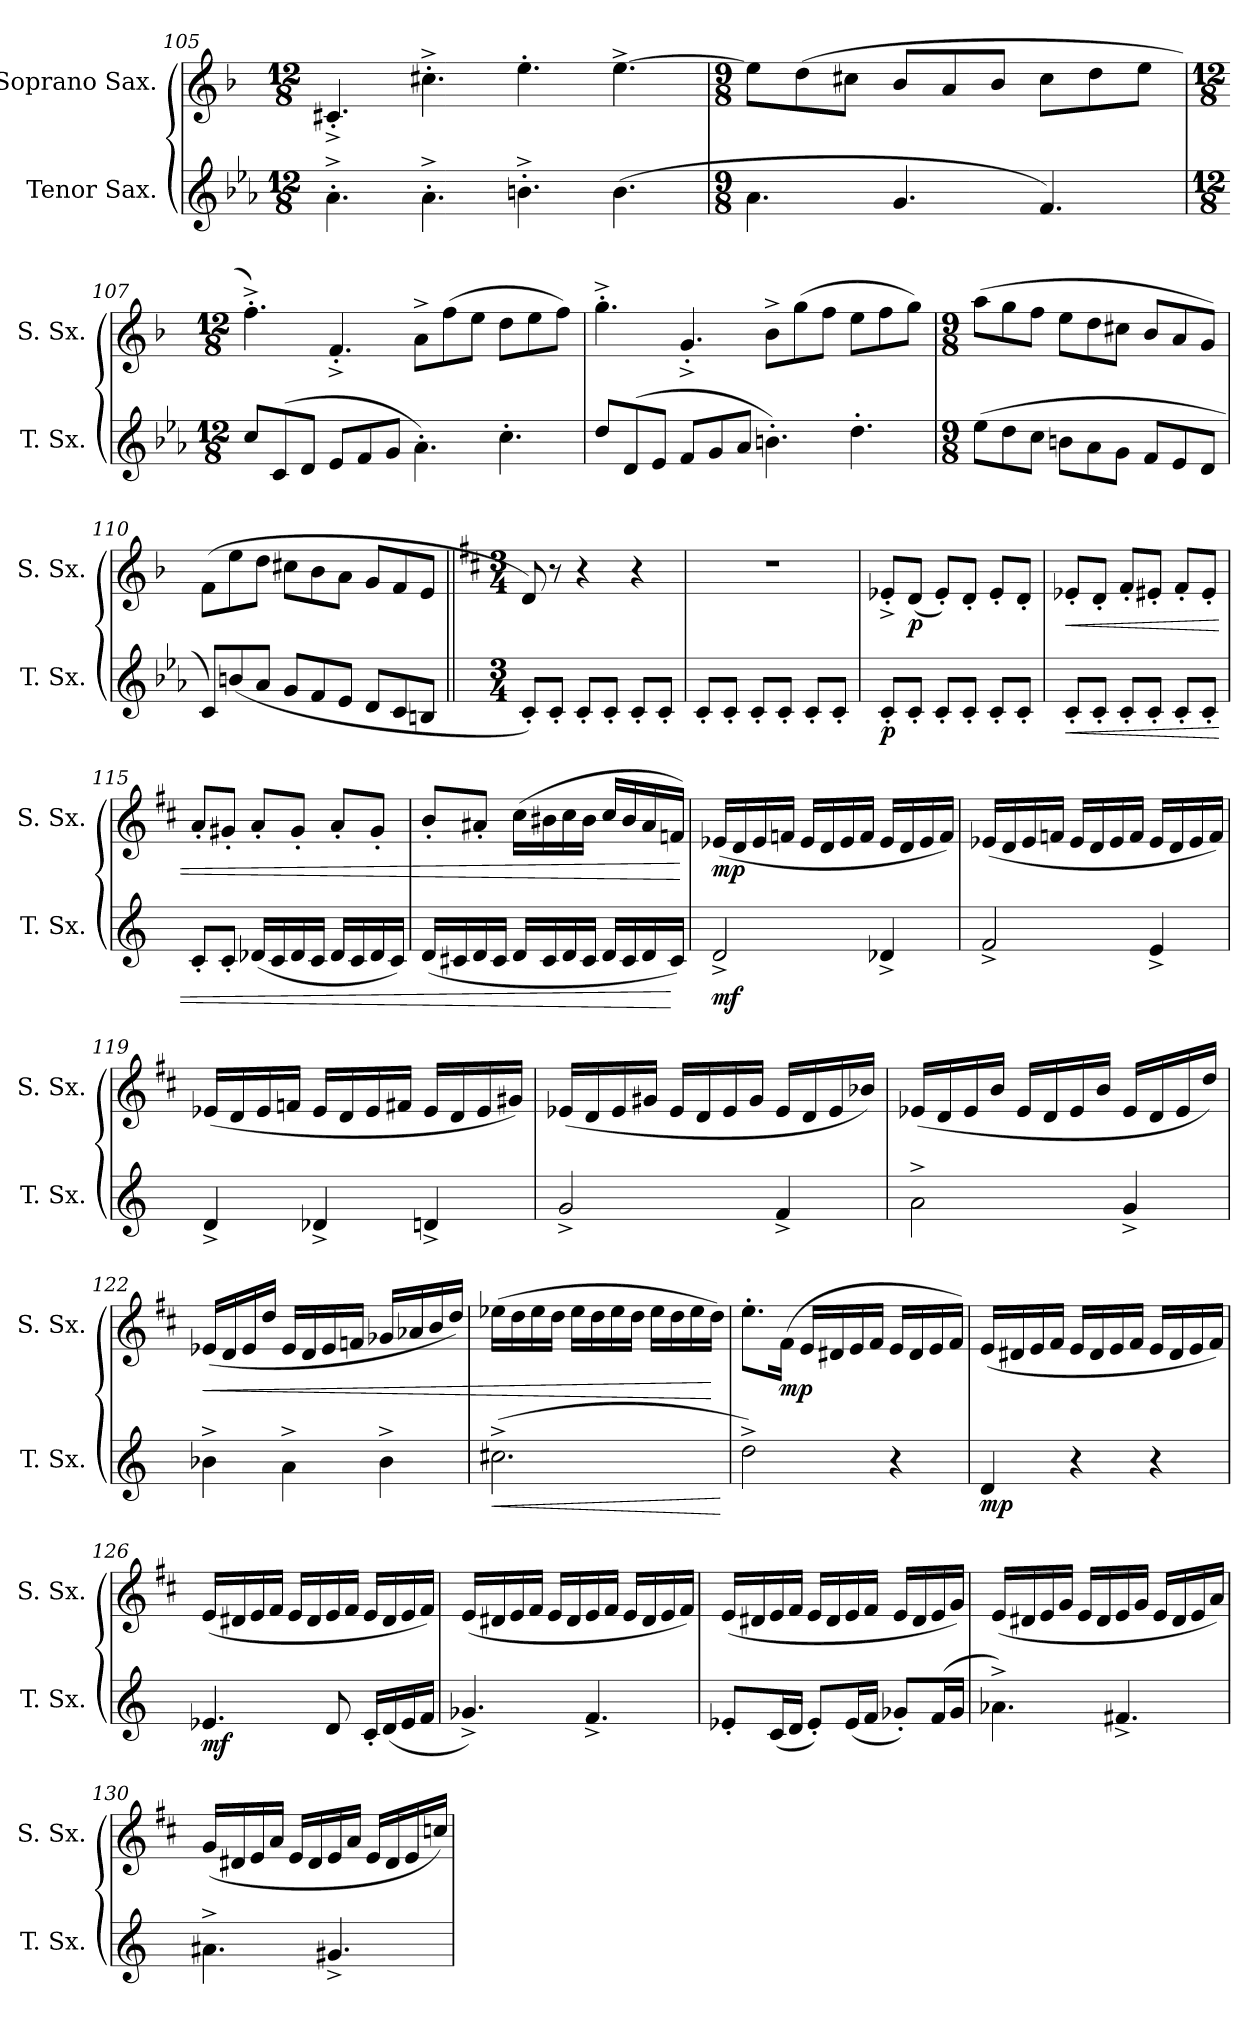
**kern	**dynam	**kern	**dynam
*part2	*part2	*part1	*part1
*staff2	*staff2	*staff1	*staff1
*I"Tenor Sax.	*	*I"Soprano Sax.	*
*I'T. Sx.	*	*I'S. Sx.	*
*clefG2	*	*clefG2	*
*ITrd8c14	*	*ITrd1c2	*
*k[b-e-a-]	*	*k[b-e-a-]	*
*E-:	*	*E-:	*
*M12/8	*	*M12/8	*
=105	=105	=105	=105
4.A-'>^>\	.	4.Bn^<'</	.
4.A-'>^>\	.	4.bn^>'>\	.
4.Bn'>^>\	.	4.dd'>\	.
(>4.B\	.	[4.dd^>\	.
=106	=106	=106	=106
*M9/8	*	*M9/8	*
4.A-\	.	8dd\L]	.
.	.	(>8cc\	.
.	.	8bn\J	.
4.G/	.	8a-/L	.
.	.	8g/	.
.	.	8a-/J	.
4.F/)	.	8b\L	.
.	.	8cc\	.
.	.	8dd\J	.
!!LO:LB:g=z
=107	=107	=107	=107
*M12/8	*	*M12/8	*
8c/L	.	4.ee-^>'>\)	.
(>8C/	.	.	.
8D/J	.	.	.
8E-/L	.	4.e-^<'</	.
8F/	.	.	.
8G/J	.	.	.
4.A-'>\)	.	8g^>\L	.
.	.	(>8ee-\	.
.	.	8dd\J	.
4.c'>\	.	8cc\L	.
.	.	8dd\	.
.	.	8ee-\J)	.
=108	=108	=108	=108
8d/L	.	4.ff^>'>\	.
(>8D/	.	.	.
8E-/J	.	.	.
8F/L	.	4.f^<'</	.
8G/	.	.	.
8A-/J	.	.	.
4.Bn'>\)	.	8a-^>\L	.
.	.	(>8ff\	.
.	.	8ee-\J	.
4.d'>\	.	8dd\L	.
.	.	8ee-\	.
.	.	8ff\J)	.
=109	=109	=109	=109
*M9/8	*	*M9/8	*
(>8e-\L	.	(>8gg\L	.
8d\	.	8ff\	.
8c\J	.	8ee-\J	.
8Bn\L	.	8dd\L	.
8A-\	.	8cc\	.
8G\J	.	8bn\J	.
8F/L	.	8a-/L	.
8E-/	.	8g/	.
8D/J	.	8f/J)	.
!!LO:PB:g=z
=110	=110	=110	=110
8C/L)	.	(>8e-\L	.
(<8Bn/	.	8dd\	.
8A-/J	.	8cc\J	.
8G/L	.	8bn\L	.
8F/	.	8a-\	.
8E-/J	.	8g\J	.
8D/L	.	8f/L	.
8C/	.	8e-/	.
8BBn/J	.	8d/J	.
=111||	=111||	=111||	=111||
*k[]	*	*k[]	*
*C:	*	*C:	*
*M3/4	*	*M3/4	*
*	*	*MM100	*
8C'</L)	.	8c/)	.
8C'</J	.	8r	.
8C'</L	.	4r	.
8C'</J	.	.	.
8C'</L	.	4r	.
8C'</J	.	.	.
=112	=112	=112	=112
8C'</L	.	2.r	.
8C'</J	.	.	.
8C'</L	.	.	.
8C'</J	.	.	.
8C'</L	.	.	.
8C'</J	.	.	.
=113	=113	=113	=113
!	!LO:DY:b	!	!
8C'</L	p	8d-X'<^</L	.
!	!	!	!LO:DY:b
8C'</J	.	(<8c/J	p
8C'</L	.	8d-'</L)	.
8C'</J	.	8c'</J	.
8C'</L	.	8d-'</L	.
8C'</J	.	8c'</J	.
!!LO:LB:g=z
=114	=114	=114	=114
!	!LO:HP:b	!	!LO:HP:b
8C'</L	<	8d-X'</L	<
8C'</J	.	8c'</J	.
8C'</L	.	8e'</L	.
8C'</J	.	8d#X'</J	.
8C'</L	.	8e'</L	.
8C'</J	.	8d#'</J	.
=115	=115	=115	=115
8C'</L	.	8g'</L	.
8C'</J	.	8f#X'</J	.
(<16D-X/LL	.	8g'</L	.
16C/	.	.	.
16D-/	.	8f#'</J	.
16C/JJ	.	.	.
16D-/LL	.	8g'</L	.
16C/	.	.	.
16D-/	.	8f#'</J	.
16C/JJ)	.	.	.
=116	=116	=116	=116
(<16D/LL	.	8a'</L	.
16C#X/	.	.	.
16D/	.	8g#X'</J	.
16C#/JJ	.	.	.
16D/LL	.	(>16b\LL	.
16C#/	.	16a#X\	.
16D/	.	16b\	.
16C#/JJ	.	16a#\JJ	.
16D/LL	.	16b/LL	.
16C#/	.	16a#/	.
16D/	.	16g#/	.
16C#/JJ)	[	16e-X/JJ)	.
.	.	.	[
=117	=117	=117	=117
!	!LO:DY:b	!	!LO:DY:b
2D^</	mf	(<16d-X/LL	mp
.	.	16c/	.
.	.	16d-/	.
.	.	16e-X/JJ	.
.	.	16d-/LL	.
.	.	16c/	.
.	.	16d-/	.
.	.	16e-/JJ	.
4D-X^</	.	16d-/LL	.
.	.	16c/	.
.	.	16d-/	.
.	.	16e-/JJ)	.
!!LO:LB:g=z
=118	=118	=118	=118
2F^</	.	(<16d-X/LL	.
.	.	16c/	.
.	.	16d-/	.
.	.	16e-X/JJ	.
.	.	16d-/LL	.
.	.	16c/	.
.	.	16d-/	.
.	.	16e-/JJ	.
4E^</	.	16d-/LL	.
.	.	16c/	.
.	.	16d-/	.
.	.	16e-/JJ)	.
=119	=119	=119	=119
4D^</	.	(<16d-X/LL	.
.	.	16c/	.
.	.	16d-/	.
.	.	16e-X/JJ	.
4D-X^</	.	16d-/LL	.
.	.	16c/	.
.	.	16d-/	.
.	.	16en/JJ	.
4Dn^</	.	16d-/LL	.
.	.	16c/	.
.	.	16d-/	.
.	.	16f#X/JJ)	.
=120	=120	=120	=120
2G^</	.	(<16d-X/LL	.
.	.	16c/	.
.	.	16d-/	.
.	.	16f#X/JJ	.
.	.	16d-/LL	.
.	.	16c/	.
.	.	16d-/	.
.	.	16f#/JJ	.
4F^</	.	16d-/LL	.
.	.	16c/	.
.	.	16d-/	.
.	.	16a-X/JJ)	.
!!LO:LB:g=z
=121	=121	=121	=121
2A^>\	.	(<16d-X/LL	.
.	.	16c/	.
.	.	16d-/	.
.	.	16a/JJ	.
.	.	16d-/LL	.
.	.	16c/	.
.	.	16d-/	.
.	.	16a/JJ	.
4G^</	.	16d-/LL	.
.	.	16c/	.
.	.	16d-/	.
.	.	16cc/JJ)	.
=122	=122	=122	=122
!	!	!	!LO:HP:b
4B-X^>\	.	(<16d-X/LL	<
.	.	16c/	.
.	.	16d-/	.
.	.	16cc/JJ	.
4A^>\	.	16d-/LL	.
.	.	16c/	.
.	.	16d-/	.
.	.	16e-X/JJ	.
4B-^>\	.	16f-X/LL	.
.	.	16g-X/	.
.	.	16a/	.
.	.	16cc/JJ)	.
=123	=123	=123	=123
!	!LO:HP:b	!	!
(>2.c#X^>\	<	(>16dd-X\LL	.
.	.	16cc\	.
.	.	16dd-\	.
.	.	16cc\JJ	.
.	.	16dd-\LL	.
.	.	16cc\	.
.	.	16dd-\	.
.	.	16cc\JJ	.
.	.	16dd-\LL	.
.	.	16cc\	.
.	.	16dd-\	.
.	.	16cc\JJ)	[
.	[	.	.
!!LO:LB:g=z
=124	=124	=124	=124
2d^>\)	.	8.dd'>\L	.
!	!	!	!LO:DY:b
.	.	(>16e\Jk	mp
.	.	16d/LL	.
.	.	16c#X/	.
.	.	16d/	.
.	.	16e/JJ	.
4r	.	16d/LL	.
.	.	16c#/	.
.	.	16d/	.
.	.	16e/JJ)	.
=125	=125	=125	=125
!	!LO:DY:b	!	!
4D/	mp	(<16d/LL	.
.	.	16c#X/	.
.	.	16d/	.
.	.	16e/JJ	.
4r	.	16d/LL	.
.	.	16c#/	.
.	.	16d/	.
.	.	16e/JJ	.
4r	.	16d/LL	.
.	.	16c#/	.
.	.	16d/	.
.	.	16e/JJ)	.
=126	=126	=126	=126
!	!LO:DY:b	!	!
4.E-X/	mf	(<16d/LL	.
.	.	16c#X/	.
.	.	16d/	.
.	.	16e/JJ	.
.	.	16d/LL	.
.	.	16c#/	.
8D/	.	16d/	.
.	.	16e/JJ	.
16C'</LL	.	16d/LL	.
(<16D/	.	16c#/	.
16E-/	.	16d/	.
16F/JJ	.	16e/JJ)	.
!!LO:PB:g=z
=127	=127	=127	=127
4.G-X^</)	.	(<16d/LL	.
.	.	16c#X/	.
.	.	16d/	.
.	.	16e/JJ	.
.	.	16d/LL	.
.	.	16c#/	.
4.F^</	.	16d/	.
.	.	16e/JJ	.
.	.	16d/LL	.
.	.	16c#/	.
.	.	16d/	.
.	.	16e/JJ)	.
=128	=128	=128	=128
8E-X'</L	.	(<16d/LL	.
.	.	16c#X/	.
(<16C/L	.	16d/	.
16D/JJ	.	16e/JJ	.
8E-'</L)	.	16d/LL	.
.	.	16c#/	.
(<16E-/L	.	16d/	.
16F/JJ	.	16e/JJ	.
8G-X'</L)	.	16d/LL	.
.	.	16c#/	.
(>16F/L	.	16d/	.
16G-/JJ	.	16f/JJ)	.
=129	=129	=129	=129
4.A-X^>\)	.	(<16d/LL	.
.	.	16c#X/	.
.	.	16d/	.
.	.	16f/JJ	.
.	.	16d/LL	.
.	.	16c#/	.
4.F#X^</	.	16d/	.
.	.	16f/JJ	.
.	.	16d/LL	.
.	.	16c#/	.
.	.	16d/	.
.	.	16g/JJ)	.
!!LO:LB:g=z
=130	=130	=130	=130
4.A#X^>\	.	(<16f/LL	.
.	.	16c#X/	.
.	.	16d/	.
.	.	16g/JJ	.
.	.	16d/LL	.
.	.	16c#/	.
4.G#X^</	.	16d/	.
.	.	16g/JJ	.
.	.	16d/LL	.
.	.	16c#/	.
.	.	16d/	.
.	.	16b-X/JJ)	.
=	=	=	=
*-	*-	*-	*-
